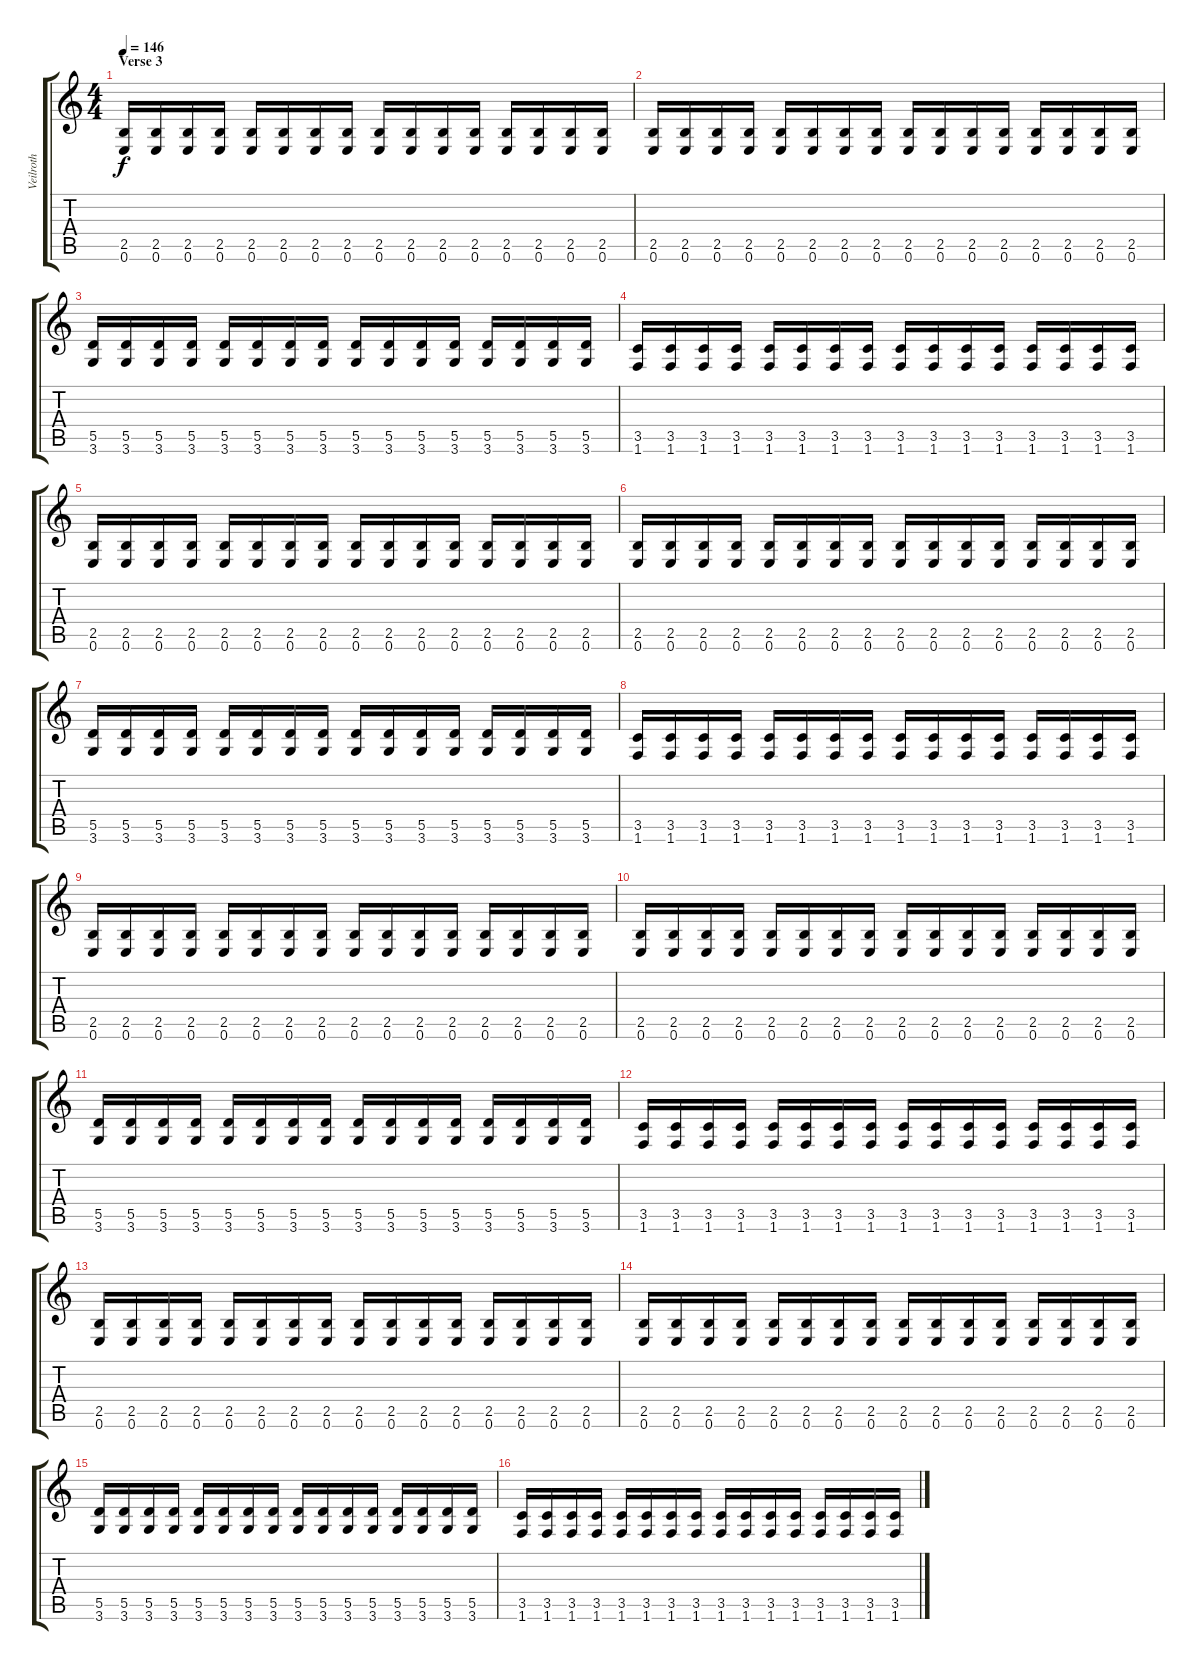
\track ("Veilroth" "Veilroth") {instrument distortionguitar}
\staff {score tabs}
\tuning (E4 B3 G3 D3 A2 E2) {hide}
\ts (4 4)
\section ("" "Verse 3")
\tempo 146
\clef g2
\ks c
(2.5 0.6).16{dy f} (2.5 0.6).16 (2.5 0.6).16 (2.5 0.6).16 (2.5 0.6).16 (2.5 0.6).16 (2.5 0.6).16 (2.5 0.6).16 (2.5 0.6).16 (2.5 0.6).16 (2.5 0.6).16 (2.5 0.6).16 (2.5 0.6).16 (2.5 0.6).16 (2.5 0.6).16 (2.5 0.6).16 |
(2.5 0.6).16 (2.5 0.6).16 (2.5 0.6).16 (2.5 0.6).16 (2.5 0.6).16 (2.5 0.6).16 (2.5 0.6).16 (2.5 0.6).16 (2.5 0.6).16 (2.5 0.6).16 (2.5 0.6).16 (2.5 0.6).16 (2.5 0.6).16 (2.5 0.6).16 (2.5 0.6).16 (2.5 0.6).16 |
(5.5 3.6).16 (5.5 3.6).16 (5.5 3.6).16 (5.5 3.6).16 (5.5 3.6).16 (5.5 3.6).16 (5.5 3.6).16 (5.5 3.6).16 (5.5 3.6).16 (5.5 3.6).16 (5.5 3.6).16 (5.5 3.6).16 (5.5 3.6).16 (5.5 3.6).16 (5.5 3.6).16 (5.5 3.6).16 |
(3.5 1.6).16 (3.5 1.6).16 (3.5 1.6).16 (3.5 1.6).16 (3.5 1.6).16 (3.5 1.6).16 (3.5 1.6).16 (3.5 1.6).16 (3.5 1.6).16 (3.5 1.6).16 (3.5 1.6).16 (3.5 1.6).16 (3.5 1.6).16 (3.5 1.6).16 (3.5 1.6).16 (3.5 1.6).16 |
(2.5 0.6).16 (2.5 0.6).16 (2.5 0.6).16 (2.5 0.6).16 (2.5 0.6).16 (2.5 0.6).16 (2.5 0.6).16 (2.5 0.6).16 (2.5 0.6).16 (2.5 0.6).16 (2.5 0.6).16 (2.5 0.6).16 (2.5 0.6).16 (2.5 0.6).16 (2.5 0.6).16 (2.5 0.6).16 |
(2.5 0.6).16 (2.5 0.6).16 (2.5 0.6).16 (2.5 0.6).16 (2.5 0.6).16 (2.5 0.6).16 (2.5 0.6).16 (2.5 0.6).16 (2.5 0.6).16 (2.5 0.6).16 (2.5 0.6).16 (2.5 0.6).16 (2.5 0.6).16 (2.5 0.6).16 (2.5 0.6).16 (2.5 0.6).16 |
(5.5 3.6).16 (5.5 3.6).16 (5.5 3.6).16 (5.5 3.6).16 (5.5 3.6).16 (5.5 3.6).16 (5.5 3.6).16 (5.5 3.6).16 (5.5 3.6).16 (5.5 3.6).16 (5.5 3.6).16 (5.5 3.6).16 (5.5 3.6).16 (5.5 3.6).16 (5.5 3.6).16 (5.5 3.6).16 |
(3.5 1.6).16 (3.5 1.6).16 (3.5 1.6).16 (3.5 1.6).16 (3.5 1.6).16 (3.5 1.6).16 (3.5 1.6).16 (3.5 1.6).16 (3.5 1.6).16 (3.5 1.6).16 (3.5 1.6).16 (3.5 1.6).16 (3.5 1.6).16 (3.5 1.6).16 (3.5 1.6).16 (3.5 1.6).16 |
(2.5 0.6).16 (2.5 0.6).16 (2.5 0.6).16 (2.5 0.6).16 (2.5 0.6).16 (2.5 0.6).16 (2.5 0.6).16 (2.5 0.6).16 (2.5 0.6).16 (2.5 0.6).16 (2.5 0.6).16 (2.5 0.6).16 (2.5 0.6).16 (2.5 0.6).16 (2.5 0.6).16 (2.5 0.6).16 |
(2.5 0.6).16 (2.5 0.6).16 (2.5 0.6).16 (2.5 0.6).16 (2.5 0.6).16 (2.5 0.6).16 (2.5 0.6).16 (2.5 0.6).16 (2.5 0.6).16 (2.5 0.6).16 (2.5 0.6).16 (2.5 0.6).16 (2.5 0.6).16 (2.5 0.6).16 (2.5 0.6).16 (2.5 0.6).16 |
(5.5 3.6).16 (5.5 3.6).16 (5.5 3.6).16 (5.5 3.6).16 (5.5 3.6).16 (5.5 3.6).16 (5.5 3.6).16 (5.5 3.6).16 (5.5 3.6).16 (5.5 3.6).16 (5.5 3.6).16 (5.5 3.6).16 (5.5 3.6).16 (5.5 3.6).16 (5.5 3.6).16 (5.5 3.6).16 |
(3.5 1.6).16 (3.5 1.6).16 (3.5 1.6).16 (3.5 1.6).16 (3.5 1.6).16 (3.5 1.6).16 (3.5 1.6).16 (3.5 1.6).16 (3.5 1.6).16 (3.5 1.6).16 (3.5 1.6).16 (3.5 1.6).16 (3.5 1.6).16 (3.5 1.6).16 (3.5 1.6).16 (3.5 1.6).16 |
(2.5 0.6).16 (2.5 0.6).16 (2.5 0.6).16 (2.5 0.6).16 (2.5 0.6).16 (2.5 0.6).16 (2.5 0.6).16 (2.5 0.6).16 (2.5 0.6).16 (2.5 0.6).16 (2.5 0.6).16 (2.5 0.6).16 (2.5 0.6).16 (2.5 0.6).16 (2.5 0.6).16 (2.5 0.6).16 |
(2.5 0.6).16 (2.5 0.6).16 (2.5 0.6).16 (2.5 0.6).16 (2.5 0.6).16 (2.5 0.6).16 (2.5 0.6).16 (2.5 0.6).16 (2.5 0.6).16 (2.5 0.6).16 (2.5 0.6).16 (2.5 0.6).16 (2.5 0.6).16 (2.5 0.6).16 (2.5 0.6).16 (2.5 0.6).16 |
(5.5 3.6).16 (5.5 3.6).16 (5.5 3.6).16 (5.5 3.6).16 (5.5 3.6).16 (5.5 3.6).16 (5.5 3.6).16 (5.5 3.6).16 (5.5 3.6).16 (5.5 3.6).16 (5.5 3.6).16 (5.5 3.6).16 (5.5 3.6).16 (5.5 3.6).16 (5.5 3.6).16 (5.5 3.6).16 |
(3.5 1.6).16 (3.5 1.6).16 (3.5 1.6).16 (3.5 1.6).16 (3.5 1.6).16 (3.5 1.6).16 (3.5 1.6).16 (3.5 1.6).16 (3.5 1.6).16 (3.5 1.6).16 (3.5 1.6).16 (3.5 1.6).16 (3.5 1.6).16 (3.5 1.6).16 (3.5 1.6).16 (3.5 1.6).16
